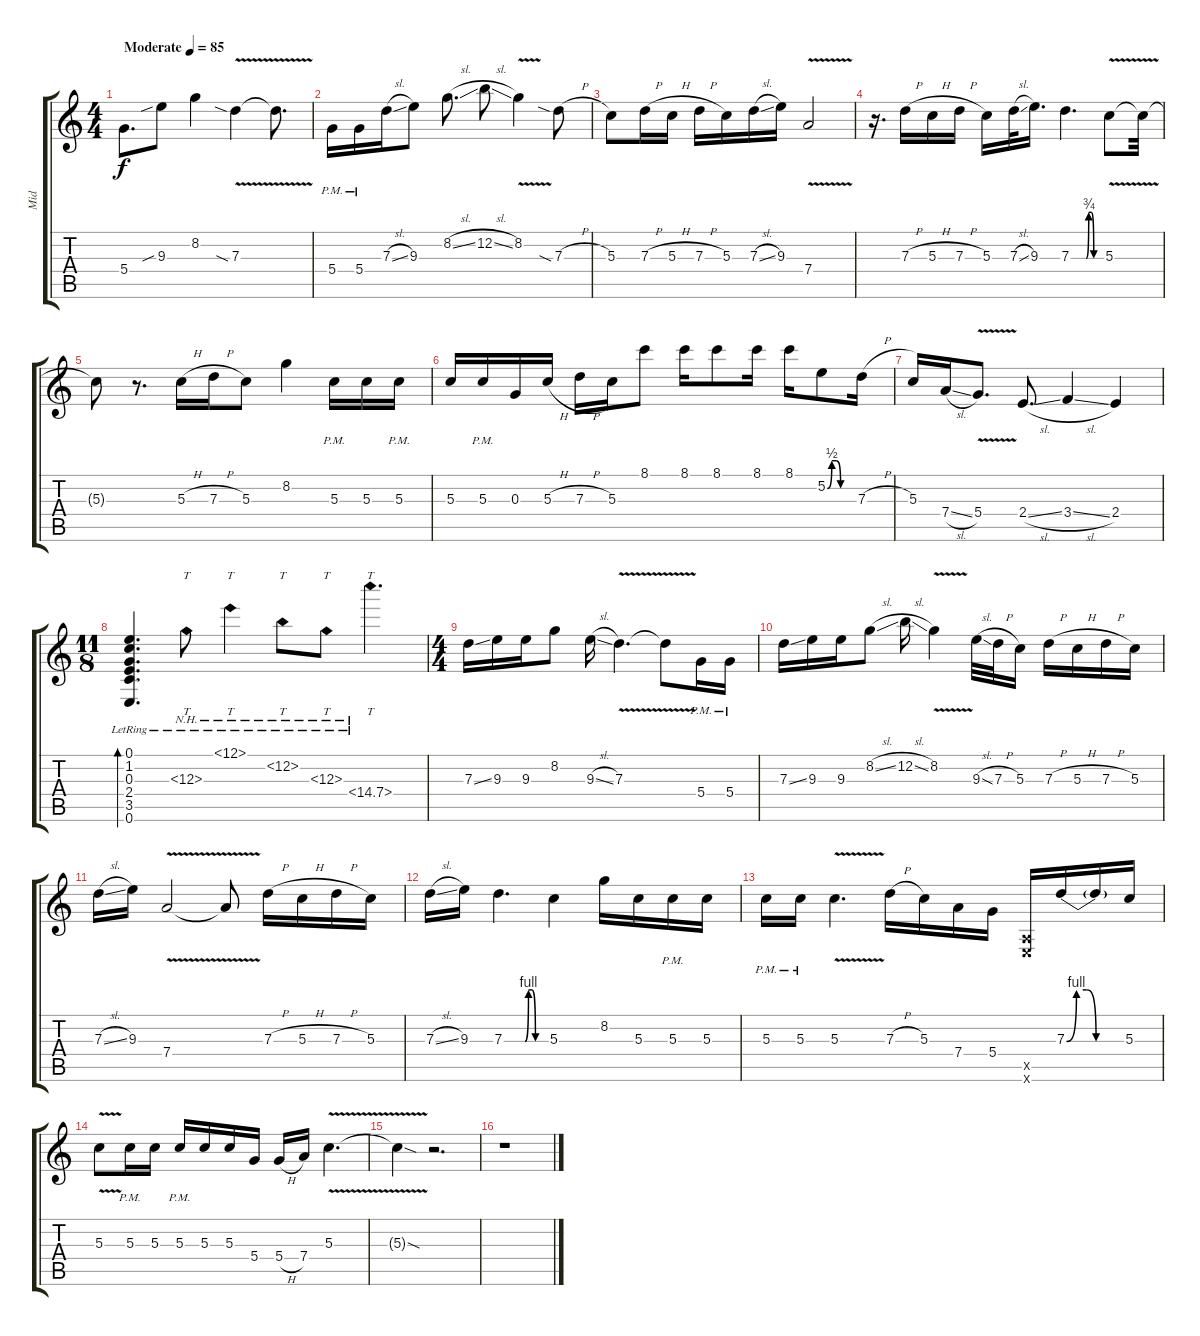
\track ("Mid" "Mid") {instrument distortionguitar bank 5}
\staff {score tabs}
\tuning (E4 B3 G3 D3 A2 E2) {hide}
\ts (4 4)
\tempo (85 "Moderate")
\clef g2
\ks c
5.4.8{d dy f instrument distortionguitar} 9.3{sib}.8 8.2.4 7.3{v sia}.4 7.3{t}.8{d} |
5.4{pm}.16 5.4{pm}.16 7.3{sl}.16 9.3.8 8.2{sl}.8{d} 12.2{sl}.8 8.2{v}.4 7.3{sia h}.8 |
5.3.8 7.3{h}.16 5.3{h}.16 7.3{h}.16 5.3.16 7.3{sl}.16 9.3.16 7.4{v}.2 |
r.16{d} 7.3{h}.16 5.3{h}.16 7.3{h}.16 5.3.16 7.3{sl}.32 9.3.16{d} 7.3{be (custom 0 0 30 0 35 3 40 3 45 0 60 0)}.4{d} 5.3{v}.8 5.3{t}.32 |
5.3{t}.8 r.8{d} 5.3{h}.16 7.3{h}.16 5.3.8 8.2.4 5.3{pm}.16 5.3.16 5.3{pm}.16 |
5.3.16 5.3{pm}.16 0.3.16 5.3{h}.16 7.3{h}.16 5.3.16 8.1.8 8.1.16 8.1.8 8.1.16 8.1.16 5.2{be (custom 0 0 10 2 20 2 30 0 60 0)}.8 7.3{h}.16 |
5.3.16 7.4{sl}.16 5.4{v}.8{d} 2.4{sl}.8{d} 3.4{sl}.4 2.4.4 |
\ts (11 8)
(0.1{lr} 1.2 0.3 2.4 3.5 0.6).4{d bd 240} 12.3{nh lr}.8{tt} 12.1{nh lr}.4{tt} 13.2{nh lr}.8{tt} 12.3{nh lr}.8{tt} 14.4{nh lr}.4{tt d} |
\ts (4 4)
7.3{ss}.16 9.3.16 9.3.16 8.2.8 9.3{sl}.16 7.3{v}.4{d} 7.3{t}.8 5.4{pm}.16 5.4{pm}.16 |
7.3{ss}.16 9.3.16 9.3.16 8.2{sl}.8 12.2{sl}.16 8.2{v}.4 9.3{sl}.32 7.3{h}.32 5.3.16 7.3{h}.16 5.3{h}.16 7.3{h}.16 5.3.16 |
7.3{sl}.16 9.3.16 7.4{v}.2 7.4{t}.8 7.3{h}.16 5.3{h}.16 7.3{h}.16 5.3.16 |
7.3{sl}.16 9.3.16 7.3{be (custom 0 0 30 0 35 4 40 4 45 0 60 0)}.4{d} 5.3.4 8.2.16 5.3.16 5.3{pm}.16 5.3.16 |
5.3{pm}.16 5.3{pm}.16 5.3{v}.4{d} 7.3{h}.16 5.3.16 7.4.16 5.4.16 (0.5{x} 0.6{x}).16 7.3{be (custom 0 0 10 4 20 4 30 0 60 0)}.16 7.3{t}.16 5.3.16 |
5.3{v}.8 5.3{pm}.16 5.3.16 5.3{pm}.16 5.3.16 5.3.16 5.4.16 5.4{h}.16 7.4.16 5.3{v}.4{d} |
5.3{sod t}.4 r.2{d} |
r.1
